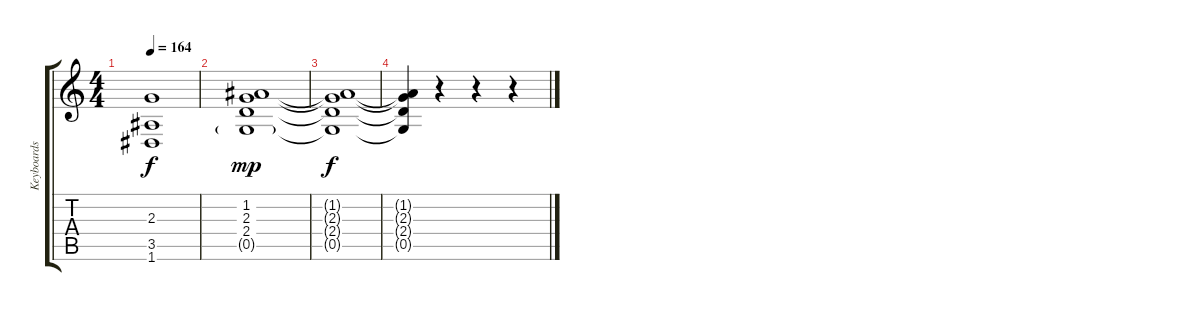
\track ("Keyboards" "Keyboards") {instrument stringensemble1}
\staff {score tabs}
\tuning (D5 A4 F4 C4 G3 D3) {hide}
\ts (4 4)
\tempo 164
\clef g2
\ks c
(2.3{t} 3.5{t} 1.6{t}).1{dy f} |
(1.2 2.3 2.4 0.5{g}).1{dy mp} |
(1.2{t} 2.3{t} 2.4{t} 0.5{t}).1{dy f} |
(1.2{t} 2.3{t} 2.4{t} 0.5{t}).4 r.4 r.4 r.4
